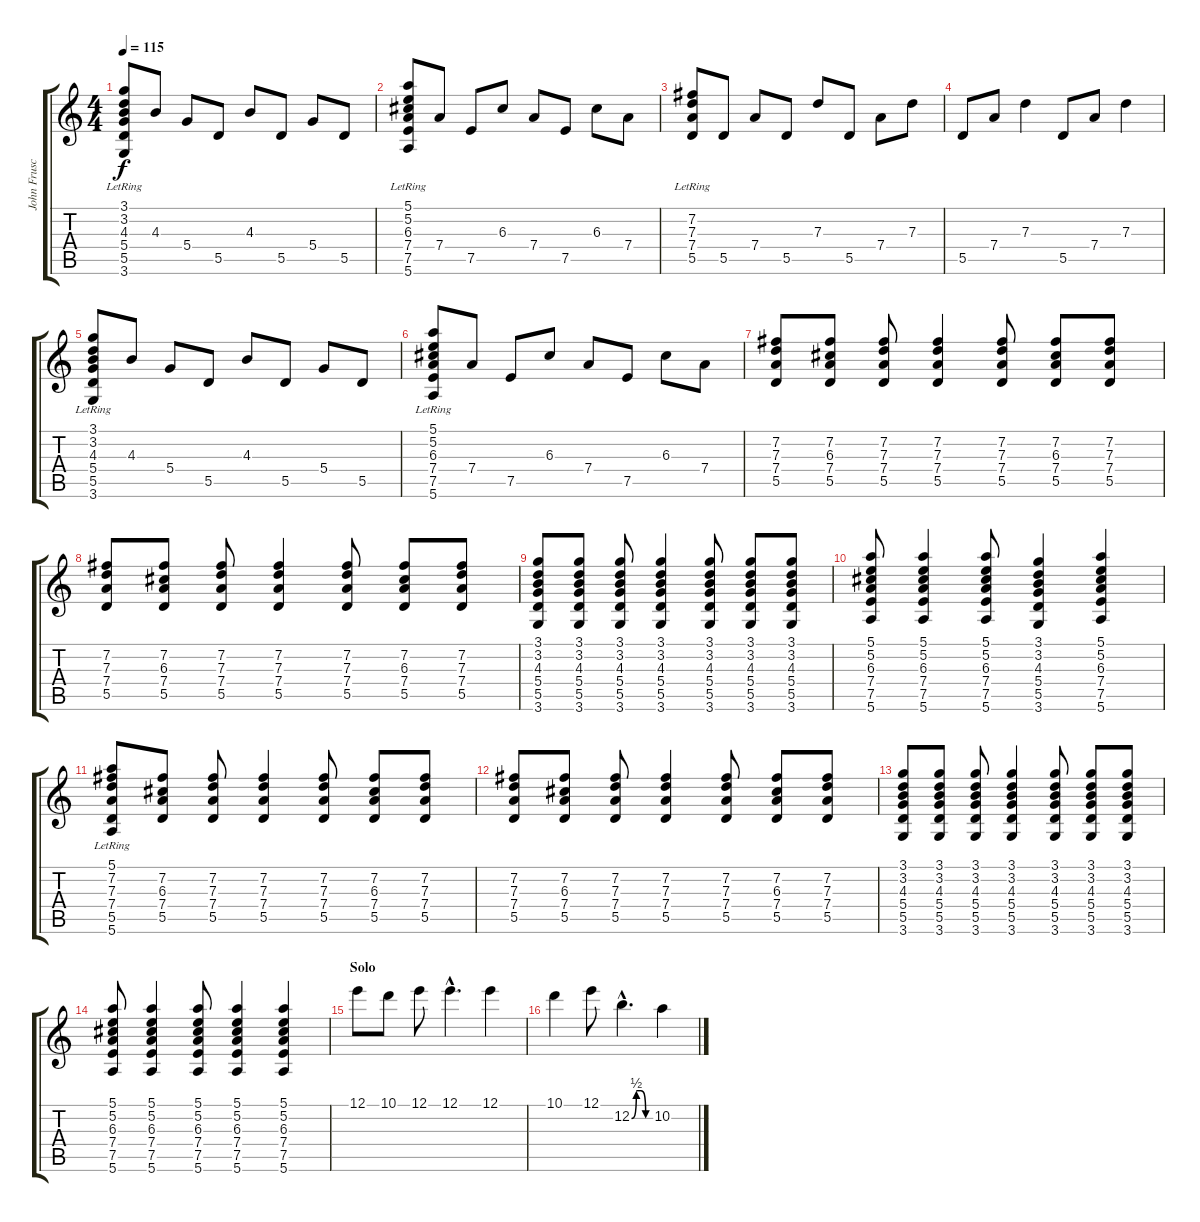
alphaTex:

\track ("John Frusciante" "John Frusc") {instrument electricguitarjazz}
\staff {score tabs}
\tuning (E4 B3 G3 D3 A2 E2) {hide}
\ts (4 4)
\tempo 115
\clef g2
\ks c
(3.1{lr} 3.2{lr} 4.3{lr} 5.4{lr} 5.5{lr} 3.6{lr}).8{dy f} 4.3.8 5.4.8 5.5.8 4.3.8 5.5.8 5.4.8 5.5.8 |
(5.1{lr} 5.2{lr} 6.3{lr} 7.4{lr} 7.5{lr} 5.6{lr}).8 7.4.8 7.5.8 6.3.8 7.4.8 7.5.8 6.3.8 7.4.8 |
(7.2{lr} 7.3{lr} 7.4{lr} 5.5{lr}).8 5.5.8 7.4.8 5.5.8 7.3.8 5.5.8 7.4.8 7.3.8 |
5.5.8 7.4.8 7.3.4 5.5.8 7.4.8 7.3.4 |
(3.1{lr} 3.2{lr} 4.3{lr} 5.4{lr} 5.5{lr} 3.6{lr}).8 4.3.8 5.4.8 5.5.8 4.3.8 5.5.8 5.4.8 5.5.8 |
(5.1{lr} 5.2{lr} 6.3{lr} 7.4{lr} 7.5{lr} 5.6{lr}).8 7.4.8 7.5.8 6.3.8 7.4.8 7.5.8 6.3.8 7.4.8 |
(7.2 7.3 7.4 5.5).8 (7.2 6.3 7.4 5.5).8 (7.2 7.3 7.4 5.5).8 (7.2 7.3 7.4 5.5).4 (7.2 7.3 7.4 5.5).8 (7.2 6.3 7.4 5.5).8 (7.2 7.3 7.4 5.5).8 |
(7.2 7.3 7.4 5.5).8 (7.2 6.3 7.4 5.5).8 (7.2 7.3 7.4 5.5).8 (7.2 7.3 7.4 5.5).4 (7.2 7.3 7.4 5.5).8 (7.2 6.3 7.4 5.5).8 (7.2 7.3 7.4 5.5).8 |
(3.1 3.2 4.3 5.4 5.5 3.6).8 (3.1 3.2 4.3 5.4 5.5 3.6).8 (3.1 3.2 4.3 5.4 5.5 3.6).8 (3.1 3.2 4.3 5.4 5.5 3.6).4 (3.1 3.2 4.3 5.4 5.5 3.6).8 (3.1 3.2 4.3 5.4 5.5 3.6).8 (3.1 3.2 4.3 5.4 5.5 3.6).8 |
(5.1 5.2 6.3 7.4 7.5 5.6).8 (5.1 5.2 6.3 7.4 7.5 5.6).4 (5.1 5.2 6.3 7.4 7.5 5.6).8 (3.1 3.2 4.3 5.4 5.5 3.6).4 (5.1 5.2 6.3 7.4 7.5 5.6).4 |
(5.1{lr} 7.2 7.3 7.4 5.5 5.6{lr}).8 (7.2 6.3 7.4 5.5).8 (7.2 7.3 7.4 5.5).8 (7.2 7.3 7.4 5.5).4 (7.2 7.3 7.4 5.5).8 (7.2 6.3 7.4 5.5).8 (7.2 7.3 7.4 5.5).8 |
(7.2 7.3 7.4 5.5).8 (7.2 6.3 7.4 5.5).8 (7.2 7.3 7.4 5.5).8 (7.2 7.3 7.4 5.5).4 (7.2 7.3 7.4 5.5).8 (7.2 6.3 7.4 5.5).8 (7.2 7.3 7.4 5.5).8 |
(3.1 3.2 4.3 5.4 5.5 3.6).8 (3.1 3.2 4.3 5.4 5.5 3.6).8 (3.1 3.2 4.3 5.4 5.5 3.6).8 (3.1 3.2 4.3 5.4 5.5 3.6).4 (3.1 3.2 4.3 5.4 5.5 3.6).8 (3.1 3.2 4.3 5.4 5.5 3.6).8 (3.1 3.2 4.3 5.4 5.5 3.6).8 |
(5.1 5.2 6.3 7.4 7.5 5.6).8 (5.1 5.2 6.3 7.4 7.5 5.6).4 (5.1 5.2 6.3 7.4 7.5 5.6).8 (5.1 5.2 6.3 7.4 7.5 5.6).4 (5.1 5.2 6.3 7.4 7.5 5.6).4 |
\section ("" "Solo")
12.1.8{volume 16} 10.1.8 12.1.8 12.1{hac}.4{d} 12.1.4 |
10.1.4 12.1.8 12.2{be (custom 0 0 15 2 30 2 45 0 60 0) hac}.4{d} 10.2.4
